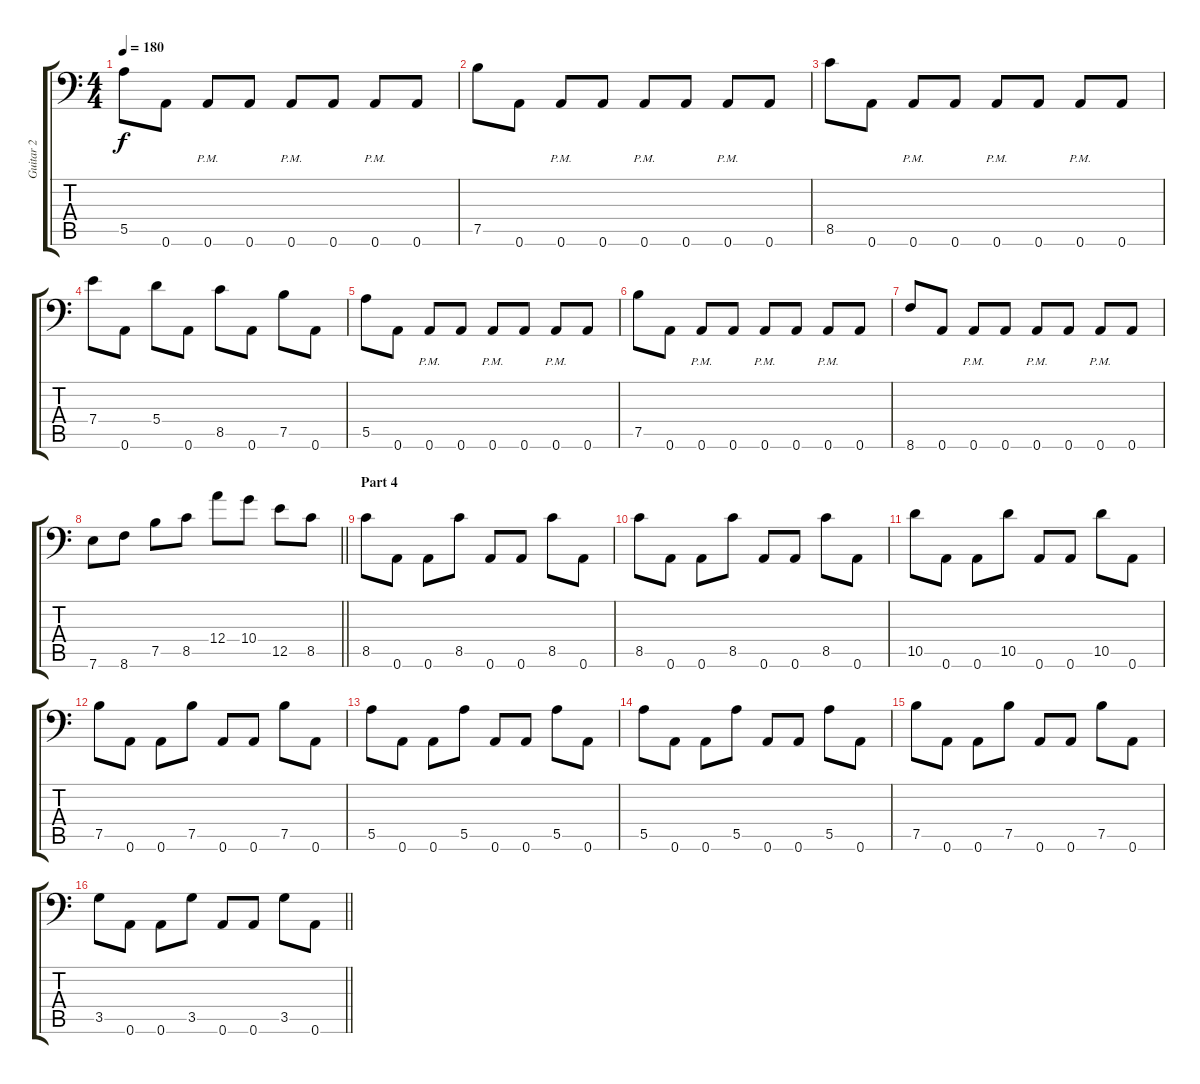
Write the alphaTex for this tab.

\track ("Guitar 2" "Guitar 2") {instrument distortionguitar}
\staff {score tabs}
\tuning (B3 Gb3 D3 A2 E2 A1) {hide}
\ts (4 4)
\tempo 180
\clef f4
\ks c
5.5.8{dy f} 0.6.8 0.6{pm}.8 0.6.8 0.6{pm}.8 0.6.8 0.6{pm}.8 0.6.8 |
7.5.8 0.6.8 0.6{pm}.8 0.6.8 0.6{pm}.8 0.6.8 0.6{pm}.8 0.6.8 |
8.5.8 0.6.8 0.6{pm}.8 0.6.8 0.6{pm}.8 0.6.8 0.6{pm}.8 0.6.8 |
7.4.8 0.6.8 5.4.8 0.6.8 8.5.8 0.6.8 7.5.8 0.6.8 |
5.5.8 0.6.8 0.6{pm}.8 0.6.8 0.6{pm}.8 0.6.8 0.6{pm}.8 0.6.8 |
7.5.8 0.6.8 0.6{pm}.8 0.6.8 0.6{pm}.8 0.6.8 0.6{pm}.8 0.6.8 |
8.6.8 0.6.8 0.6{pm}.8 0.6.8 0.6{pm}.8 0.6.8 0.6{pm}.8 0.6.8 |
\barLineRight lightlight
7.6.8 8.6.8 7.5.8 8.5.8 12.4.8 10.4.8 12.5.8 8.5.8 |
\section ("" "Part 4")
8.5.8 0.6.8 0.6.8 8.5.8 0.6.8 0.6.8 8.5.8 0.6.8 |
8.5.8 0.6.8 0.6.8 8.5.8 0.6.8 0.6.8 8.5.8 0.6.8 |
10.5.8 0.6.8 0.6.8 10.5.8 0.6.8 0.6.8 10.5.8 0.6.8 |
7.5.8 0.6.8 0.6.8 7.5.8 0.6.8 0.6.8 7.5.8 0.6.8 |
5.5.8 0.6.8 0.6.8 5.5.8 0.6.8 0.6.8 5.5.8 0.6.8 |
5.5.8 0.6.8 0.6.8 5.5.8 0.6.8 0.6.8 5.5.8 0.6.8 |
7.5.8 0.6.8 0.6.8 7.5.8 0.6.8 0.6.8 7.5.8 0.6.8 |
\barLineRight lightlight
3.5.8 0.6.8 0.6.8 3.5.8 0.6.8 0.6.8 3.5.8 0.6.8
